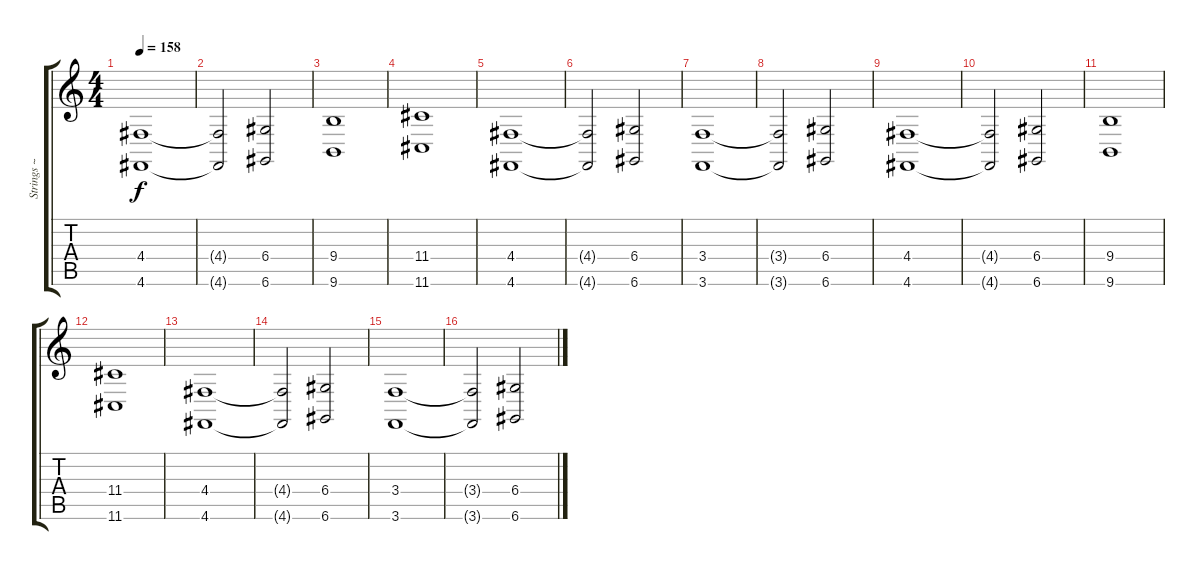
\track ("Strings ~ Effect" "Strings ~ ") {instrument stringensemble2}
\staff {score tabs}
\tuning (E4 B3 G3 D3 A2 D2) {hide}
\ts (4 4)
\tempo 158
\clef g2
\ks c
(4.4 4.6).1{dy f} |
(4.4{t} 4.6{t}).2 (6.4 6.6).2 |
(9.4 9.6).1 |
(11.4 11.6).1 |
(4.4 4.6).1 |
(4.4{t} 4.6{t}).2 (6.4 6.6).2 |
(3.4 3.6).1 |
(3.4{t} 3.6{t}).2 (6.4 6.6).2 |
(4.4 4.6).1 |
(4.4{t} 4.6{t}).2 (6.4 6.6).2 |
(9.4 9.6).1 |
(11.4 11.6).1 |
(4.4 4.6).1 |
(4.4{t} 4.6{t}).2 (6.4 6.6).2 |
(3.4 3.6).1 |
(3.4{t} 3.6{t}).2 (6.4 6.6).2
